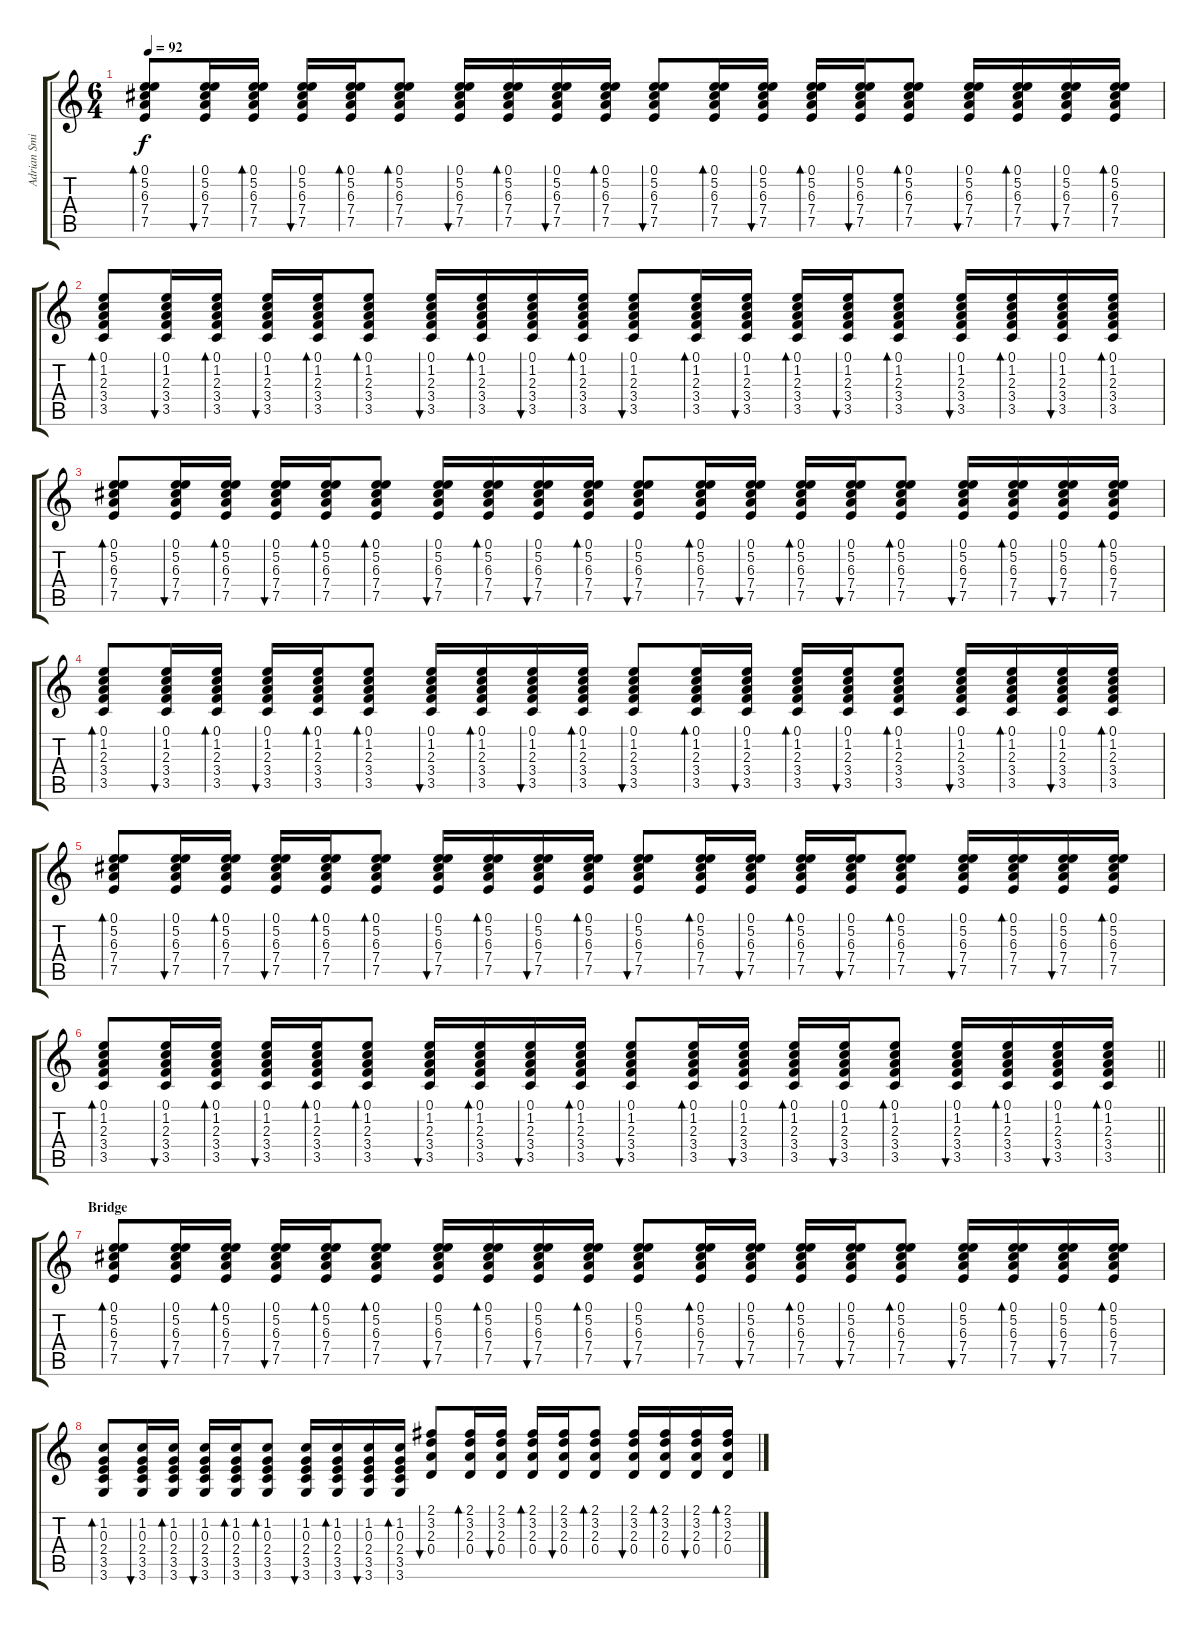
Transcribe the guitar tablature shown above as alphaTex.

\track ("Adrian Smith" "Adrian Smi") {instrument acousticguitarsteel}
\staff {score tabs}
\tuning (E4 B3 G3 D3 A2 E2) {hide}
\ts (6 4)
\tempo 92
\clef g2
\ks c
(0.1 5.2 6.3 7.4 7.5).8{bd 60 dy f} (0.1 5.2 6.3 7.4 7.5).16{bu 60} (0.1 5.2 6.3 7.4 7.5).16{bd 60} (0.1 5.2 6.3 7.4 7.5).16{bu 60} (0.1 5.2 6.3 7.4 7.5).16{bd 60} (0.1 5.2 6.3 7.4 7.5).8{bd 60} (0.1 5.2 6.3 7.4 7.5).16{bu 60} (0.1 5.2 6.3 7.4 7.5).16{bd 60} (0.1 5.2 6.3 7.4 7.5).16{bu 60} (0.1 5.2 6.3 7.4 7.5).16{bd 60} (0.1 5.2 6.3 7.4 7.5).8{bu 60} (0.1 5.2 6.3 7.4 7.5).16{bd 60} (0.1 5.2 6.3 7.4 7.5).16{bu 60} (0.1 5.2 6.3 7.4 7.5).16{bd 60} (0.1 5.2 6.3 7.4 7.5).16{bu 60} (0.1 5.2 6.3 7.4 7.5).8{bd 60} (0.1 5.2 6.3 7.4 7.5).16{bu 60} (0.1 5.2 6.3 7.4 7.5).16{bd 60} (0.1 5.2 6.3 7.4 7.5).16{bu 60} (0.1 5.2 6.3 7.4 7.5).16{bd 60} |
(0.1 1.2 2.3 3.4 3.5).8{bd 60} (0.1 1.2 2.3 3.4 3.5).16{bu 60} (0.1 1.2 2.3 3.4 3.5).16{bd 60} (0.1 1.2 2.3 3.4 3.5).16{bu 60} (0.1 1.2 2.3 3.4 3.5).16{bd 60} (0.1 1.2 2.3 3.4 3.5).8{bd 60} (0.1 1.2 2.3 3.4 3.5).16{bu 60} (0.1 1.2 2.3 3.4 3.5).16{bd 60} (0.1 1.2 2.3 3.4 3.5).16{bu 60} (0.1 1.2 2.3 3.4 3.5).16{bd 60} (0.1 1.2 2.3 3.4 3.5).8{bu 60} (0.1 1.2 2.3 3.4 3.5).16{bd 60} (0.1 1.2 2.3 3.4 3.5).16{bu 60} (0.1 1.2 2.3 3.4 3.5).16{bd 60} (0.1 1.2 2.3 3.4 3.5).16{bu 60} (0.1 1.2 2.3 3.4 3.5).8{bd 60} (0.1 1.2 2.3 3.4 3.5).16{bu 60} (0.1 1.2 2.3 3.4 3.5).16{bd 60} (0.1 1.2 2.3 3.4 3.5).16{bu 60} (0.1 1.2 2.3 3.4 3.5).16{bd 60} |
(0.1 5.2 6.3 7.4 7.5).8{bd 60} (0.1 5.2 6.3 7.4 7.5).16{bu 60} (0.1 5.2 6.3 7.4 7.5).16{bd 60} (0.1 5.2 6.3 7.4 7.5).16{bu 60} (0.1 5.2 6.3 7.4 7.5).16{bd 60} (0.1 5.2 6.3 7.4 7.5).8{bd 60} (0.1 5.2 6.3 7.4 7.5).16{bu 60} (0.1 5.2 6.3 7.4 7.5).16{bd 60} (0.1 5.2 6.3 7.4 7.5).16{bu 60} (0.1 5.2 6.3 7.4 7.5).16{bd 60} (0.1 5.2 6.3 7.4 7.5).8{bu 60} (0.1 5.2 6.3 7.4 7.5).16{bd 60} (0.1 5.2 6.3 7.4 7.5).16{bu 60} (0.1 5.2 6.3 7.4 7.5).16{bd 60} (0.1 5.2 6.3 7.4 7.5).16{bu 60} (0.1 5.2 6.3 7.4 7.5).8{bd 60} (0.1 5.2 6.3 7.4 7.5).16{bu 60} (0.1 5.2 6.3 7.4 7.5).16{bd 60} (0.1 5.2 6.3 7.4 7.5).16{bu 60} (0.1 5.2 6.3 7.4 7.5).16{bd 60} |
(0.1 1.2 2.3 3.4 3.5).8{bd 60} (0.1 1.2 2.3 3.4 3.5).16{bu 60} (0.1 1.2 2.3 3.4 3.5).16{bd 60} (0.1 1.2 2.3 3.4 3.5).16{bu 60} (0.1 1.2 2.3 3.4 3.5).16{bd 60} (0.1 1.2 2.3 3.4 3.5).8{bd 60} (0.1 1.2 2.3 3.4 3.5).16{bu 60} (0.1 1.2 2.3 3.4 3.5).16{bd 60} (0.1 1.2 2.3 3.4 3.5).16{bu 60} (0.1 1.2 2.3 3.4 3.5).16{bd 60} (0.1 1.2 2.3 3.4 3.5).8{bu 60} (0.1 1.2 2.3 3.4 3.5).16{bd 60} (0.1 1.2 2.3 3.4 3.5).16{bu 60} (0.1 1.2 2.3 3.4 3.5).16{bd 60} (0.1 1.2 2.3 3.4 3.5).16{bu 60} (0.1 1.2 2.3 3.4 3.5).8{bd 60} (0.1 1.2 2.3 3.4 3.5).16{bu 60} (0.1 1.2 2.3 3.4 3.5).16{bd 60} (0.1 1.2 2.3 3.4 3.5).16{bu 60} (0.1 1.2 2.3 3.4 3.5).16{bd 60} |
(0.1 5.2 6.3 7.4 7.5).8{bd 60} (0.1 5.2 6.3 7.4 7.5).16{bu 60} (0.1 5.2 6.3 7.4 7.5).16{bd 60} (0.1 5.2 6.3 7.4 7.5).16{bu 60} (0.1 5.2 6.3 7.4 7.5).16{bd 60} (0.1 5.2 6.3 7.4 7.5).8{bd 60} (0.1 5.2 6.3 7.4 7.5).16{bu 60} (0.1 5.2 6.3 7.4 7.5).16{bd 60} (0.1 5.2 6.3 7.4 7.5).16{bu 60} (0.1 5.2 6.3 7.4 7.5).16{bd 60} (0.1 5.2 6.3 7.4 7.5).8{bu 60} (0.1 5.2 6.3 7.4 7.5).16{bd 60} (0.1 5.2 6.3 7.4 7.5).16{bu 60} (0.1 5.2 6.3 7.4 7.5).16{bd 60} (0.1 5.2 6.3 7.4 7.5).16{bu 60} (0.1 5.2 6.3 7.4 7.5).8{bd 60} (0.1 5.2 6.3 7.4 7.5).16{bu 60} (0.1 5.2 6.3 7.4 7.5).16{bd 60} (0.1 5.2 6.3 7.4 7.5).16{bu 60} (0.1 5.2 6.3 7.4 7.5).16{bd 60} |
\barLineRight lightlight
(0.1 1.2 2.3 3.4 3.5).8{bd 60} (0.1 1.2 2.3 3.4 3.5).16{bu 60} (0.1 1.2 2.3 3.4 3.5).16{bd 60} (0.1 1.2 2.3 3.4 3.5).16{bu 60} (0.1 1.2 2.3 3.4 3.5).16{bd 60} (0.1 1.2 2.3 3.4 3.5).8{bd 60} (0.1 1.2 2.3 3.4 3.5).16{bu 60} (0.1 1.2 2.3 3.4 3.5).16{bd 60} (0.1 1.2 2.3 3.4 3.5).16{bu 60} (0.1 1.2 2.3 3.4 3.5).16{bd 60} (0.1 1.2 2.3 3.4 3.5).8{bu 60} (0.1 1.2 2.3 3.4 3.5).16{bd 60} (0.1 1.2 2.3 3.4 3.5).16{bu 60} (0.1 1.2 2.3 3.4 3.5).16{bd 60} (0.1 1.2 2.3 3.4 3.5).16{bu 60} (0.1 1.2 2.3 3.4 3.5).8{bd 60} (0.1 1.2 2.3 3.4 3.5).16{bu 60} (0.1 1.2 2.3 3.4 3.5).16{bd 60} (0.1 1.2 2.3 3.4 3.5).16{bu 60} (0.1 1.2 2.3 3.4 3.5).16{bd 60} |
\section ("" "Bridge")
(0.1 5.2 6.3 7.4 7.5).8{bd 60} (0.1 5.2 6.3 7.4 7.5).16{bu 60} (0.1 5.2 6.3 7.4 7.5).16{bd 60} (0.1 5.2 6.3 7.4 7.5).16{bu 60} (0.1 5.2 6.3 7.4 7.5).16{bd 60} (0.1 5.2 6.3 7.4 7.5).8{bd 60} (0.1 5.2 6.3 7.4 7.5).16{bu 60} (0.1 5.2 6.3 7.4 7.5).16{bd 60} (0.1 5.2 6.3 7.4 7.5).16{bu 60} (0.1 5.2 6.3 7.4 7.5).16{bd 60} (0.1 5.2 6.3 7.4 7.5).8{bu 60} (0.1 5.2 6.3 7.4 7.5).16{bd 60} (0.1 5.2 6.3 7.4 7.5).16{bu 60} (0.1 5.2 6.3 7.4 7.5).16{bd 60} (0.1 5.2 6.3 7.4 7.5).16{bu 60} (0.1 5.2 6.3 7.4 7.5).8{bd 60} (0.1 5.2 6.3 7.4 7.5).16{bu 60} (0.1 5.2 6.3 7.4 7.5).16{bd 60} (0.1 5.2 6.3 7.4 7.5).16{bu 60} (0.1 5.2 6.3 7.4 7.5).16{bd 60} |
(1.2 0.3 2.4 3.5 3.6).8{bd 60} (1.2 0.3 2.4 3.5 3.6).16{bu 60} (1.2 0.3 2.4 3.5 3.6).16{bd 60} (1.2 0.3 2.4 3.5 3.6).16{bu 60} (1.2 0.3 2.4 3.5 3.6).16{bd 60} (1.2 0.3 2.4 3.5 3.6).8{bd 60} (1.2 0.3 2.4 3.5 3.6).16{bu 60} (1.2 0.3 2.4 3.5 3.6).16{bd 60} (1.2 0.3 2.4 3.5 3.6).16{bu 60} (1.2 0.3 2.4 3.5 3.6).16{bd 60} (2.1 3.2 2.3 0.4).8{bu 60} (2.1 3.2 2.3 0.4).16{bd 60} (2.1 3.2 2.3 0.4).16{bu 60} (2.1 3.2 2.3 0.4).16{bd 60} (2.1 3.2 2.3 0.4).16{bu 60} (2.1 3.2 2.3 0.4).8{bd 60} (2.1 3.2 2.3 0.4).16{bu 60} (2.1 3.2 2.3 0.4).16{bd 60} (2.1 3.2 2.3 0.4).16{bu 60} (2.1 3.2 2.3 0.4).16{bd 60}
